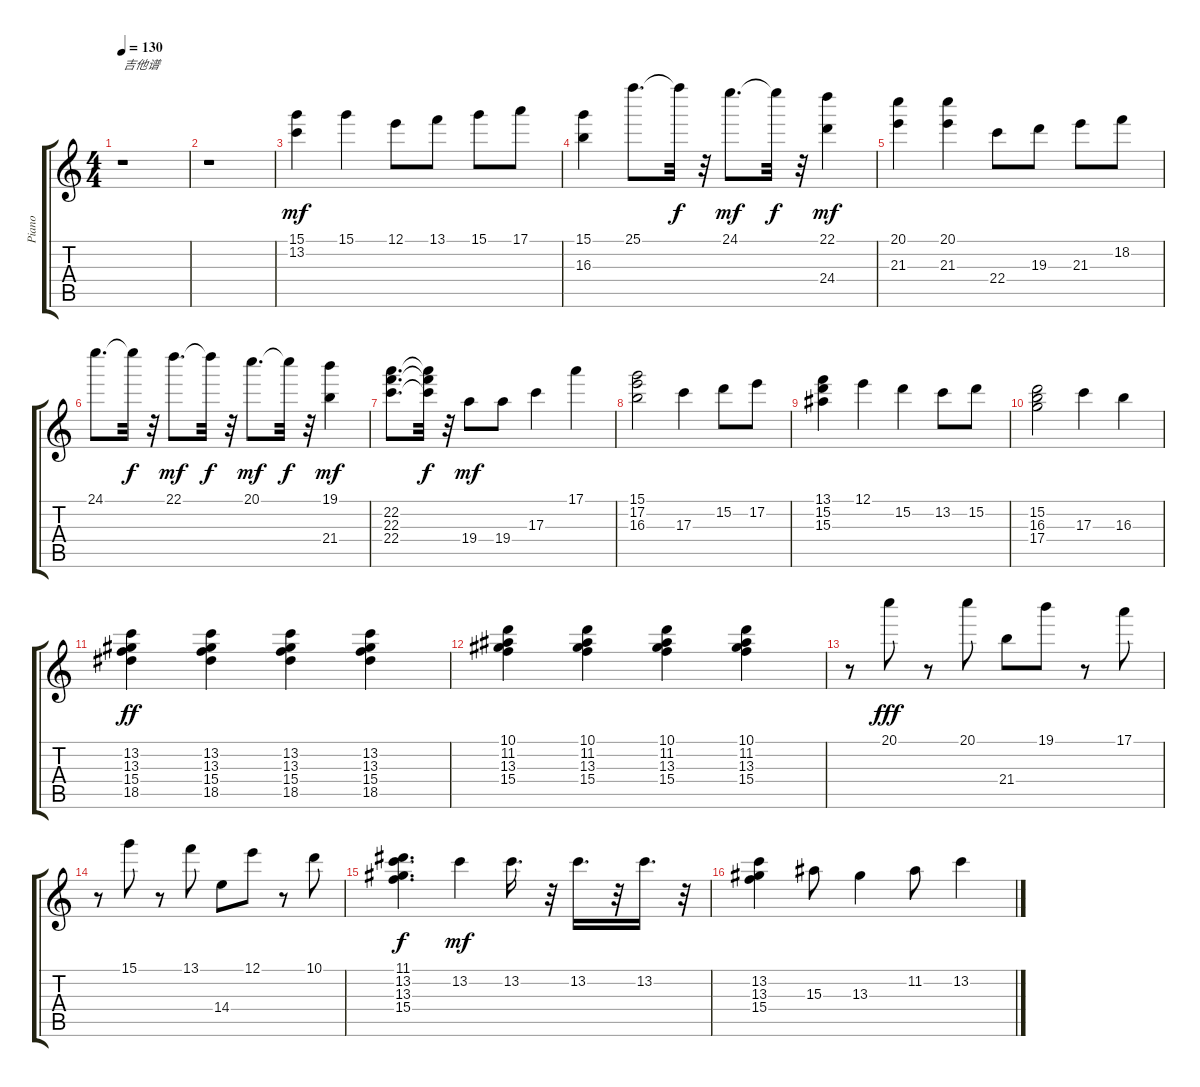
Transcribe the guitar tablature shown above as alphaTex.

\track ("Piano" "Piano") {instrument overdrivenguitar}
\staff {score tabs}
\tuning (E4 B3 G3 D3 A2 E2) {hide}
\ts (4 4)
\tempo 130
\clef g2
\ks c
r.1{txt "吉他谱" dy mf instrument overdrivenguitar} |
r.1 |
(15.1 13.2).4 15.1.4 12.1.8 13.1.8 15.1.8 17.1.8 |
(15.1 16.3).4 25.1.8{d} 25.1{t}.32{dy f} r.32 24.1.8{d dy mf} 24.1{t}.32{dy f} r.32 (22.1 24.4).4{dy mf} |
(20.1 21.3).4 (20.1 21.3).4 22.4.8 19.3.8 21.3.8 18.2.8 |
24.1.8{d} 24.1{t}.32{dy f} r.32 22.1.8{d dy mf} 22.1{t}.32{dy f} r.32 20.1.8{d dy mf} 20.1{t}.32{dy f} r.32 (19.1 21.4).4{dy mf} |
(22.2 22.3 22.4).8{d} (22.2{t} 22.3{t} 22.4{t}).32{dy f} r.32 19.4.8{dy mf} 19.4.8 17.3.4 17.1.4 |
(15.1 17.2 16.3).2 17.3.4 15.2.8 17.2.8 |
(13.1 15.2 15.3).4 12.1.4 15.2.4 13.2.8 15.2.8 |
(15.2 16.3 17.4).2 17.3.4 16.3.4 |
(13.2 13.3 15.4 18.5).4{dy ff} (13.2 13.3 15.4 18.5).4 (13.2 13.3 15.4 18.5).4 (13.2 13.3 15.4 18.5).4 |
(10.1 11.2 13.3 15.4).4 (10.1 11.2 13.3 15.4).4 (10.1 11.2 13.3 15.4).4 (10.1 11.2 13.3 15.4).4 |
r.8 20.1.8{dy fff} r.8 20.1.8 21.4.8 19.1.8 r.8 17.1.8 |
r.8 15.1.8 r.8 13.1.8 14.4.8 12.1.8 r.8 10.1.8 |
(11.1 13.2 13.3 15.4).4{d dy f} 13.2.4{dy mf} 13.2.16{d} r.32 13.2.16{d} r.32 13.2.16{d} r.32 |
(13.2 13.3 15.4).4 15.3.8 13.3.4 11.2.8 13.2.4
